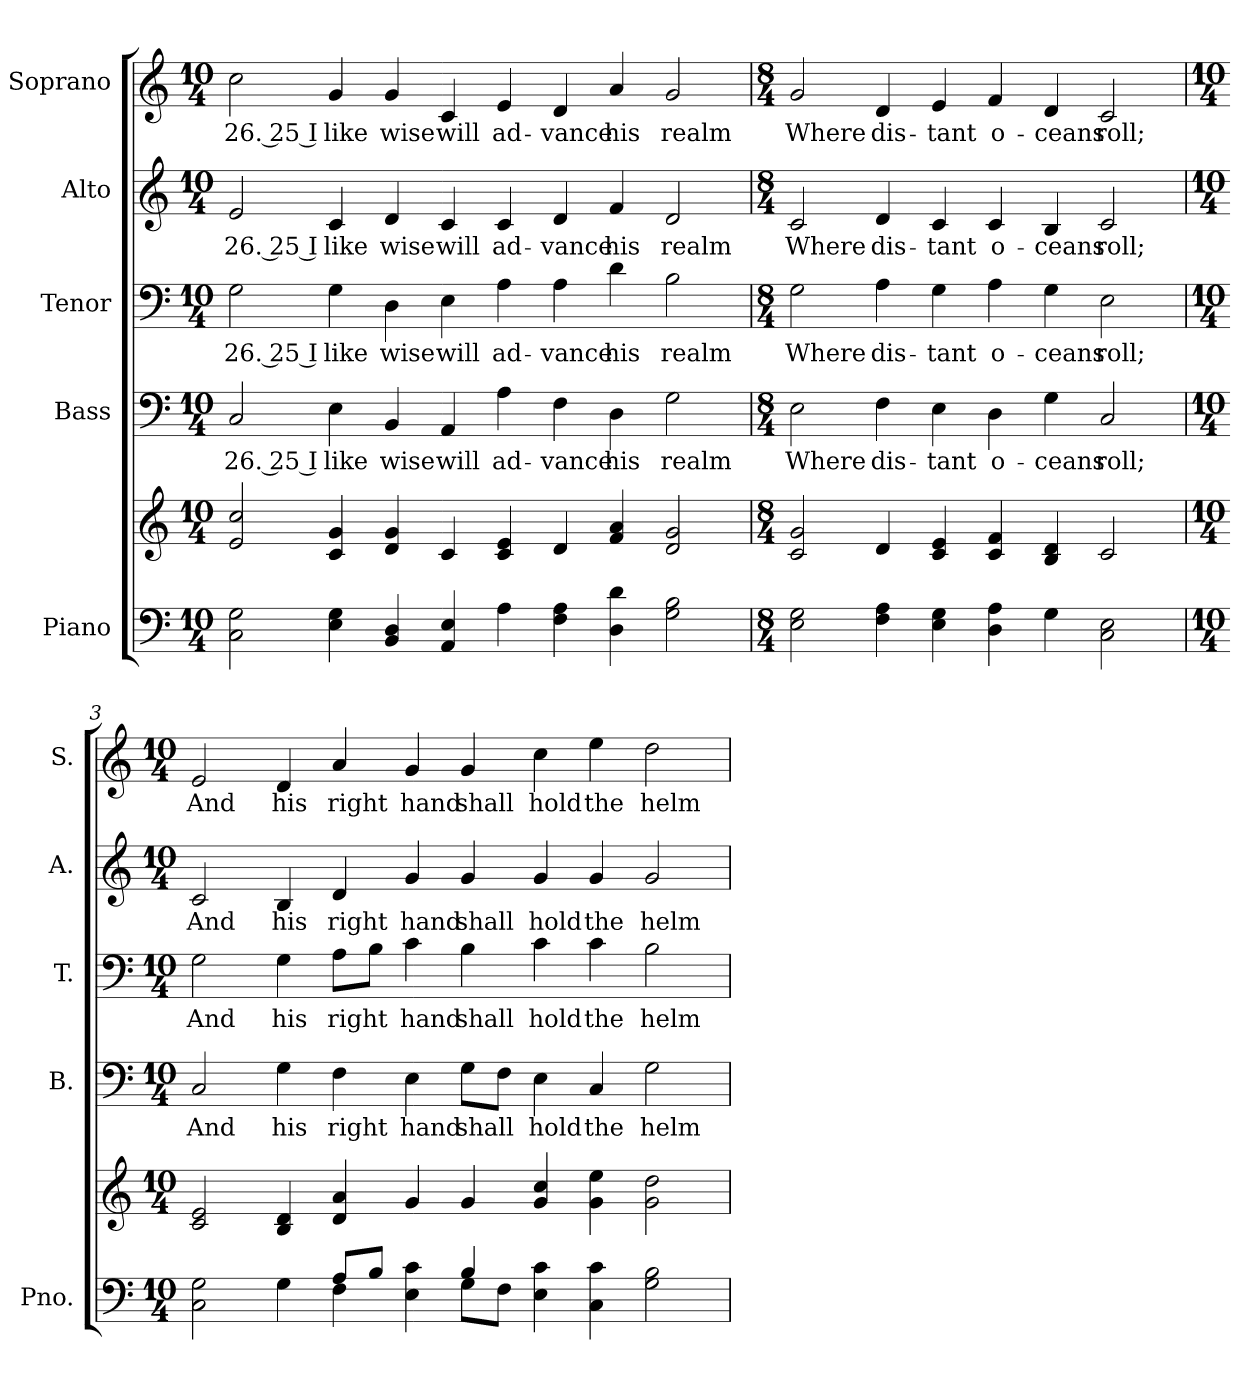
**kern	**kern	**kern	**text	**kern	**text	**kern	**text	**kern	**text
*part5	*part5	*part4	*part4	*part3	*part3	*part2	*part2	*part1	*part1
*staff6	*staff5	*staff4	*staff4	*staff3	*staff3	*staff2	*staff2	*staff1	*staff1
*I"Piano	*	*I"Bass	*	*I"Tenor	*	*I"Alto	*	*I"Soprano	*
*I'Pno.	*	*I'B.	*	*I'T.	*	*I'A.	*	*I'S.	*
!!LO:PB:g=z
*clefF4	*clefG2	*clefF4	*	*clefF4	*	*clefG2	*	*clefG2	*
*k[]	*k[]	*k[]	*	*k[]	*	*k[]	*	*k[]	*
*C:	*C:	*C:	*	*C:	*	*C:	*	*C:	*
*M10/4	*M10/4	*M10/4	*	*M10/4	*	*M10/4	*	*M10/4	*
*MM150	*MM150	*MM150	*	*MM150	*	*MM150	*	*MM150	*
=1	=1	=1	=1	=1	=1	=1	=1	=1	=1
!	!	!	!LO:LY:b:color=#000000	!	!	!	!	!	!
!	!	!	!	!	!LO:LY:b:color=#000000	!	!	!	!
!	!	!	!	!	!	!	!LO:LY:b:color=#000000	!	!
!	!	!	!	!	!	!	!	!	!LO:LY:b:color=#000000
2Ci\ 2Gi	2ei/ 2cci	2Ci/	26. 25 I	2Gi\	26. 25 I	2ei/	26. 25 I	2cci\	26. 25 I
!	!	!	!LO:LY:b:color=#000000	!	!	!	!	!	!
!	!	!	!	!	!LO:LY:b:color=#000000	!	!	!	!
!	!	!	!	!	!	!	!LO:LY:b:color=#000000	!	!
!	!	!	!	!	!	!	!	!	!LO:LY:b:color=#000000
4Ei\ 4Gi	4ci/ 4gi	4Ei\	like	4Gi\	like	4ci/	like	4gi/	like
!	!	!	!LO:LY:b:color=#000000	!	!	!	!	!	!
!	!	!	!	!	!LO:LY:b:color=#000000	!	!	!	!
!	!	!	!	!	!	!	!LO:LY:b:color=#000000	!	!
!	!	!	!	!	!	!	!	!	!LO:LY:b:color=#000000
4BBi/ 4Di	4di/ 4gi	4BBi/	wise	4Di\	wise	4di/	wise	4gi/	wise
!	!	!	!LO:LY:b:color=#000000	!	!	!	!	!	!
!	!	!	!	!	!LO:LY:b:color=#000000	!	!	!	!
!	!	!	!	!	!	!	!LO:LY:b:color=#000000	!	!
!	!	!	!	!	!	!	!	!	!LO:LY:b:color=#000000
4AAi/ 4Ei	4ci/	4AAi/	will	4Ei\	will	4ci/	will	4ci/	will
!	!	!	!LO:LY:b:color=#000000	!	!	!	!	!	!
!	!	!	!	!	!LO:LY:b:color=#000000	!	!	!	!
!	!	!	!	!	!	!	!LO:LY:b:color=#000000	!	!
!	!	!	!	!	!	!	!	!	!LO:LY:b:color=#000000
4Ai\	4ci/ 4ei	4Ai\	ad-	4Ai\	ad-	4ci/	ad-	4ei/	ad-
!	!	!	!LO:LY:b:color=#000000	!	!	!	!	!	!
!	!	!	!	!	!LO:LY:b:color=#000000	!	!	!	!
!	!	!	!	!	!	!	!LO:LY:b:color=#000000	!	!
!	!	!	!	!	!	!	!	!	!LO:LY:b:color=#000000
4Fi\ 4Ai	4di/	4Fi\	-vance	4Ai\	-vance	4di/	-vance	4di/	-vance
!	!	!	!LO:LY:b:color=#000000	!	!	!	!	!	!
!	!	!	!	!	!LO:LY:b:color=#000000	!	!	!	!
!	!	!	!	!	!	!	!LO:LY:b:color=#000000	!	!
!	!	!	!	!	!	!	!	!	!LO:LY:b:color=#000000
4Di\ 4di	4fi/ 4ai	4Di\	his	4di\	his	4fi/	his	4ai/	his
!	!	!	!LO:LY:b:color=#000000	!	!	!	!	!	!
!	!	!	!	!	!LO:LY:b:color=#000000	!	!	!	!
!	!	!	!	!	!	!	!LO:LY:b:color=#000000	!	!
!	!	!	!	!	!	!	!	!	!LO:LY:b:color=#000000
2Gi\ 2Bi	2di/ 2gi	2Gi\	realm	2Bi\	realm	2di/	realm	2gi/	realm
=2	=2	=2	=2	=2	=2	=2	=2	=2	=2
*M8/4	*M8/4	*M8/4	*	*M8/4	*	*M8/4	*	*M8/4	*
!	!	!	!LO:LY:b:color=#000000	!	!	!	!	!	!
!	!	!	!	!	!LO:LY:b:color=#000000	!	!	!	!
!	!	!	!	!	!	!	!LO:LY:b:color=#000000	!	!
!	!	!	!	!	!	!	!	!	!LO:LY:b:color=#000000
2Ei\ 2Gi	2ci/ 2gi	2Ei\	Where	2Gi\	Where	2ci/	Where	2gi/	Where
!	!	!	!LO:LY:b:color=#000000	!	!	!	!	!	!
!	!	!	!	!	!LO:LY:b:color=#000000	!	!	!	!
!	!	!	!	!	!	!	!LO:LY:b:color=#000000	!	!
!	!	!	!	!	!	!	!	!	!LO:LY:b:color=#000000
4Fi\ 4Ai	4di/	4Fi\	dis-	4Ai\	dis-	4di/	dis-	4di/	dis-
!	!	!	!LO:LY:b:color=#000000	!	!	!	!	!	!
!	!	!	!	!	!LO:LY:b:color=#000000	!	!	!	!
!	!	!	!	!	!	!	!LO:LY:b:color=#000000	!	!
!	!	!	!	!	!	!	!	!	!LO:LY:b:color=#000000
4Ei\ 4Gi	4ci/ 4ei	4Ei\	-tant	4Gi\	-tant	4ci/	-tant	4ei/	-tant
!	!	!	!LO:LY:b:color=#000000	!	!	!	!	!	!
!	!	!	!	!	!LO:LY:b:color=#000000	!	!	!	!
!	!	!	!	!	!	!	!LO:LY:b:color=#000000	!	!
!	!	!	!	!	!	!	!	!	!LO:LY:b:color=#000000
4Di\ 4Ai	4ci/ 4fi	4Di\	o-	4Ai\	o-	4ci/	o-	4fi/	o-
!	!	!	!LO:LY:b:color=#000000	!	!	!	!	!	!
!	!	!	!	!	!LO:LY:b:color=#000000	!	!	!	!
!	!	!	!	!	!	!	!LO:LY:b:color=#000000	!	!
!	!	!	!	!	!	!	!	!	!LO:LY:b:color=#000000
4Gi\	4Bi/ 4di	4Gi\	-ceans	4Gi\	-ceans	4Bi/	-ceans	4di/	-ceans
!	!	!	!LO:LY:b:color=#000000	!	!	!	!	!	!
!	!	!	!	!	!LO:LY:b:color=#000000	!	!	!	!
!	!	!	!	!	!	!	!LO:LY:b:color=#000000	!	!
!	!	!	!	!	!	!	!	!	!LO:LY:b:color=#000000
2Ci\ 2Ei	2ci/	2Ci/	roll;	2Ei\	roll;	2ci/	roll;	2ci/	roll;
!!LO:PB:g=z
=3	=3	=3	=3	=3	=3	=3	=3	=3	=3
*M10/4	*M10/4	*M10/4	*	*M10/4	*	*M10/4	*	*M10/4	*
*^	*	*	*	*	*	*	*	*	*
!	!	!	!	!LO:LY:b:color=#000000	!	!	!	!	!	!
!	!	!	!	!	!	!LO:LY:b:color=#000000	!	!	!	!
!	!	!	!	!	!	!	!	!LO:LY:b:color=#000000	!	!
!	!	!	!	!	!	!	!	!	!	!LO:LY:b:color=#000000
2Ci\ 2Gi	2ryy	2ci/ 2ei	2Ci/	And	2Gi\	And	2ci/	And	2ei/	And
!	!	!	!	!LO:LY:b:color=#000000	!	!	!	!	!	!
!	!	!	!	!	!	!LO:LY:b:color=#000000	!	!	!	!
!	!	!	!	!	!	!	!	!LO:LY:b:color=#000000	!	!
!	!	!	!	!	!	!	!	!	!	!LO:LY:b:color=#000000
4Gi\	4ryy	4Bi/ 4di	4Gi\	his	4Gi\	his	4Bi/	his	4di/	his
!	!	!	!	!LO:LY:b:color=#000000	!	!	!	!	!	!
!	!	!	!	!	!	!LO:LY:b:color=#000000	!	!	!	!
!	!	!	!	!	!	!	!	!LO:LY:b:color=#000000	!	!
!	!	!	!	!	!	!	!	!	!	!LO:LY:b:color=#000000
8Ai/L	4Fi\	4di/ 4ai	4Fi\	right	8Ai\L	right	4di/	right	4ai/	right
8Bi/J	.	.	.	.	8Bi\J	.	.	.	.	.
!	!	!	!	!LO:LY:b:color=#000000	!	!	!	!	!	!
!	!	!	!	!	!	!LO:LY:b:color=#000000	!	!	!	!
!	!	!	!	!	!	!	!	!LO:LY:b:color=#000000	!	!
!	!	!	!	!	!	!	!	!	!	!LO:LY:b:color=#000000
4Ei\ 4ci	4ryy	4gi/	4Ei\	hand	4ci\	hand	4gi/	hand	4gi/	hand
!	!	!	!	!LO:LY:b:color=#000000	!	!	!	!	!	!
!	!	!	!	!	!	!LO:LY:b:color=#000000	!	!	!	!
!	!	!	!	!	!	!	!	!LO:LY:b:color=#000000	!	!
!	!	!	!	!	!	!	!	!	!	!LO:LY:b:color=#000000
4Bi/	8Gi\L	4gi/	8Gi\L	shall	4Bi\	shall	4gi/	shall	4gi/	shall
.	8Fi\J	.	8Fi\J	.	.	.	.	.	.	.
!	!	!	!	!LO:LY:b:color=#000000	!	!	!	!	!	!
!	!	!	!	!	!	!LO:LY:b:color=#000000	!	!	!	!
!	!	!	!	!	!	!	!	!LO:LY:b:color=#000000	!	!
!	!	!	!	!	!	!	!	!	!	!LO:LY:b:color=#000000
4Ei\ 4ci	2ryy	4gi/ 4cci	4Ei\	hold	4ci\	hold	4gi/	hold	4cci\	hold
!	!	!	!	!LO:LY:b:color=#000000	!	!	!	!	!	!
!	!	!	!	!	!	!LO:LY:b:color=#000000	!	!	!	!
!	!	!	!	!	!	!	!	!LO:LY:b:color=#000000	!	!
!	!	!	!	!	!	!	!	!	!	!LO:LY:b:color=#000000
4Ci\ 4ci	.	4gi\ 4eei	4Ci/	the	4ci\	the	4gi/	the	4eei\	the
!	!	!	!	!LO:LY:b:color=#000000	!	!	!	!	!	!
!	!	!	!	!	!	!LO:LY:b:color=#000000	!	!	!	!
!	!	!	!	!	!	!	!	!LO:LY:b:color=#000000	!	!
!	!	!	!	!	!	!	!	!	!	!LO:LY:b:color=#000000
2Gi\ 2Bi	2ryy	2gi\ 2ddi	2Gi\	helm	2Bi\	helm	2gi/	helm	2ddi\	helm
*v	*v	*	*	*	*	*	*	*	*	*
=	=	=	=	=	=	=	=	=	=
*-	*-	*-	*-	*-	*-	*-	*-	*-	*-
